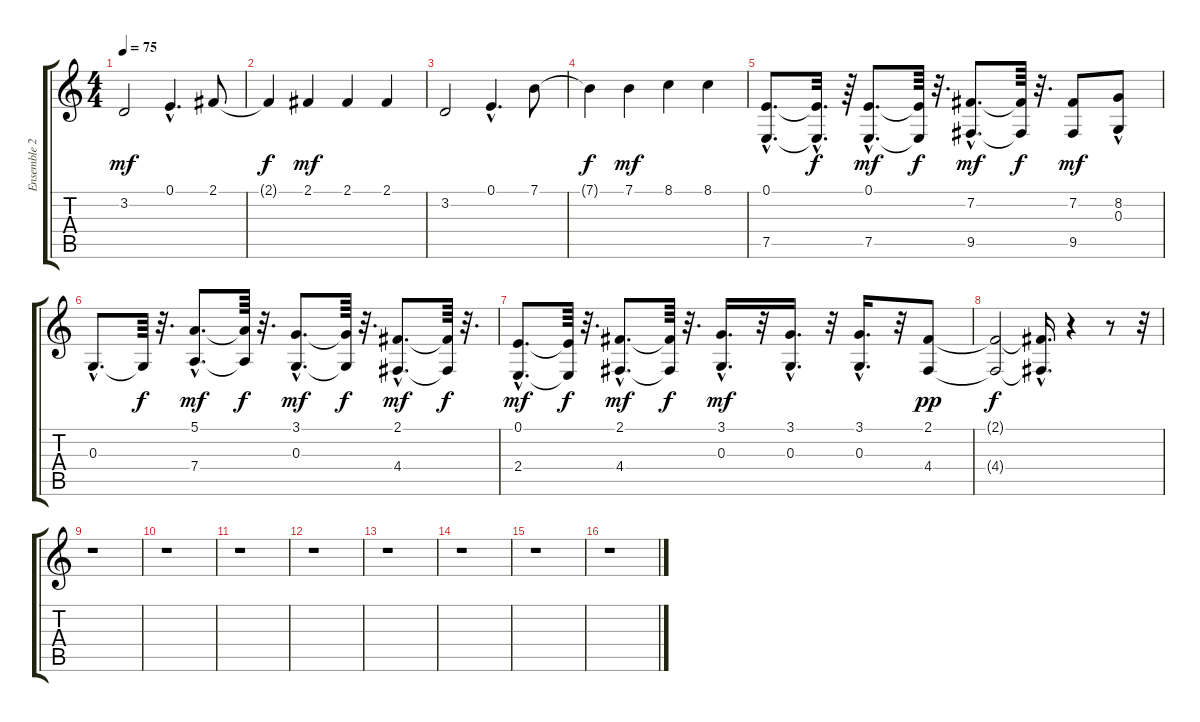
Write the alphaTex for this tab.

\track ("Ensemble 2" "Ensemble 2") {instrument stringensemble2}
\staff {score tabs}
\tuning (E4 B3 G3 D3 A2 E2) {hide}
\ts (4 4)
\tempo 75
\clef g2
\ks c
3.2.2{dy mf} 0.1{hac}.4{d} 2.1.8 |
2.1{t}.4{dy f} 2.1.4{dy mf} 2.1.4 2.1.4 |
3.2.2 0.1{hac}.4{d} 7.1.8 |
7.1{t}.4{dy f} 7.1.4{dy mf} 8.1.4 8.1.4 |
(0.1{hac} 7.5{hac}).8{d} (0.1{hac t} 7.5{hac t}).32{d dy f} r.64 (0.1{hac} 7.5{hac}).8{d dy mf} (0.1{t} 7.5{t}).64{dy f} r.32{d} (7.2{hac} 9.5{hac}).8{d dy mf} (7.2{t} 9.5{t}).64{dy f} r.32{d} (7.2 9.5).8{dy mf} (8.2 0.3{hac}).8 |
0.3{hac}.8{d} 0.3{t}.64{dy f} r.32{d} (5.1{hac} 7.4{hac}).8{d dy mf} (5.1{t} 7.4{t}).64{dy f} r.32{d} (3.1{hac} 0.3{hac}).8{d dy mf} (3.1{t} 0.3{t}).64{dy f} r.32{d} (2.1{hac} 4.4{hac}).8{d dy mf} (2.1{t} 4.4{t}).64{dy f} r.32{d} |
(0.1{hac} 2.4{hac}).8{d dy mf} (0.1{t} 2.4{t}).64{dy f} r.32{d} (2.1{hac} 4.4{hac}).8{d dy mf} (2.1{t} 4.4{t}).64{dy f} r.32{d} (3.1{hac} 0.3{hac}).16{d dy mf} r.32 (3.1{hac} 0.3{hac}).16{d} r.32 (3.1{hac} 0.3{hac}).16{d} r.32 (2.1 4.4).8{dy pp} |
(2.1{t} 4.4{t}).2{dy f} (2.1{hac t} 4.4{hac t}).16{d} r.4 r.8 r.32 |
r.1 |
r.1 |
r.1 |
r.1 |
r.1 |
r.1 |
r.1 |
r.1
